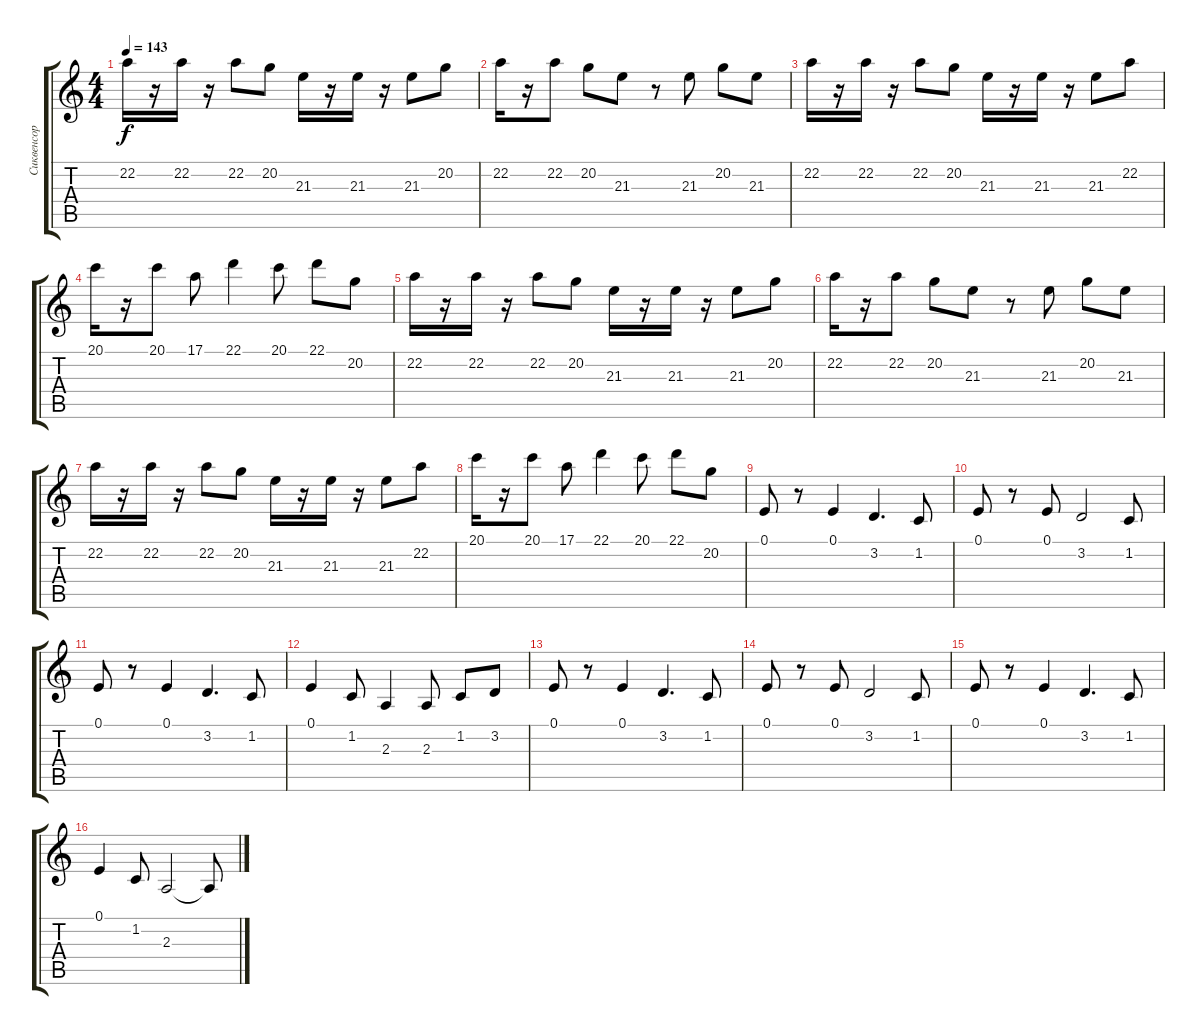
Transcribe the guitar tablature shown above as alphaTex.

\track ("Сиквенсор (клавишные)" "Сиквенсор ") {instrument recorder}
\staff {score tabs}
\tuning (E4 B3 G3 D3 A2 E2) {hide}
\ts (4 4)
\tempo 143
\clef g2
\ks c
22.2.16{dy f volume 16} r.16 22.2.16 r.16 22.2.8 20.2.8 21.3.16 r.16 21.3.16 r.16 21.3.8 20.2.8 |
22.2.16 r.16 22.2.8 20.2.8 21.3.8 r.8 21.3.8 20.2.8 21.3.8 |
22.2.16 r.16 22.2.16 r.16 22.2.8 20.2.8 21.3.16 r.16 21.3.16 r.16 21.3.8 22.2.8 |
20.1.16 r.16 20.1.8 17.1.8 22.1.4 20.1.8 22.1.8 20.2.8 |
22.2.16 r.16 22.2.16 r.16 22.2.8 20.2.8 21.3.16 r.16 21.3.16 r.16 21.3.8 20.2.8 |
22.2.16 r.16 22.2.8 20.2.8 21.3.8 r.8 21.3.8 20.2.8 21.3.8 |
22.2.16 r.16 22.2.16 r.16 22.2.8 20.2.8 21.3.16 r.16 21.3.16 r.16 21.3.8 22.2.8 |
20.1.16 r.16 20.1.8 17.1.8 22.1.4 20.1.8 22.1.8 20.2.8 |
0.1.8 r.8 0.1.4 3.2.4{d} 1.2.8 |
0.1.8 r.8 0.1.8 3.2.2 1.2.8 |
0.1.8 r.8 0.1.4 3.2.4{d} 1.2.8 |
0.1.4 1.2.8 2.3.4 2.3.8 1.2.8 3.2.8 |
0.1.8 r.8 0.1.4 3.2.4{d} 1.2.8 |
0.1.8 r.8 0.1.8 3.2.2 1.2.8 |
0.1.8 r.8 0.1.4 3.2.4{d} 1.2.8 |
0.1.4 1.2.8 2.3.2 2.3{t}.8
